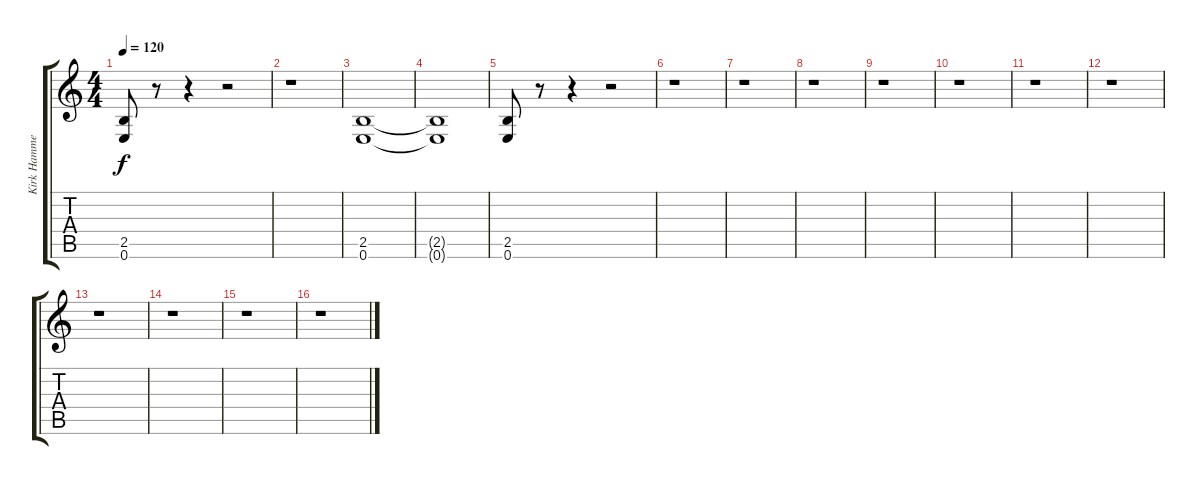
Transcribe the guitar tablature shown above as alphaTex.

\track ("Kirk Hammett (Rhythm)" "Kirk Hamme") {instrument acousticguitarsteel}
\staff {score tabs}
\tuning (E4 B3 G3 D3 A2 E2) {hide}
\ts (4 4)
\tempo 120
\clef g2
\ks c
(2.5 0.6).8{dy f} r.8 r.4 r.2 |
r.1 |
(2.5 0.6).1 |
(2.5{t} 0.6{t}).1 |
(2.5 0.6).8 r.8 r.4 r.2 |
r.1 |
r.1 |
r.1 |
r.1 |
r.1 |
r.1 |
r.1 |
r.1 |
r.1 |
r.1 |
r.1
